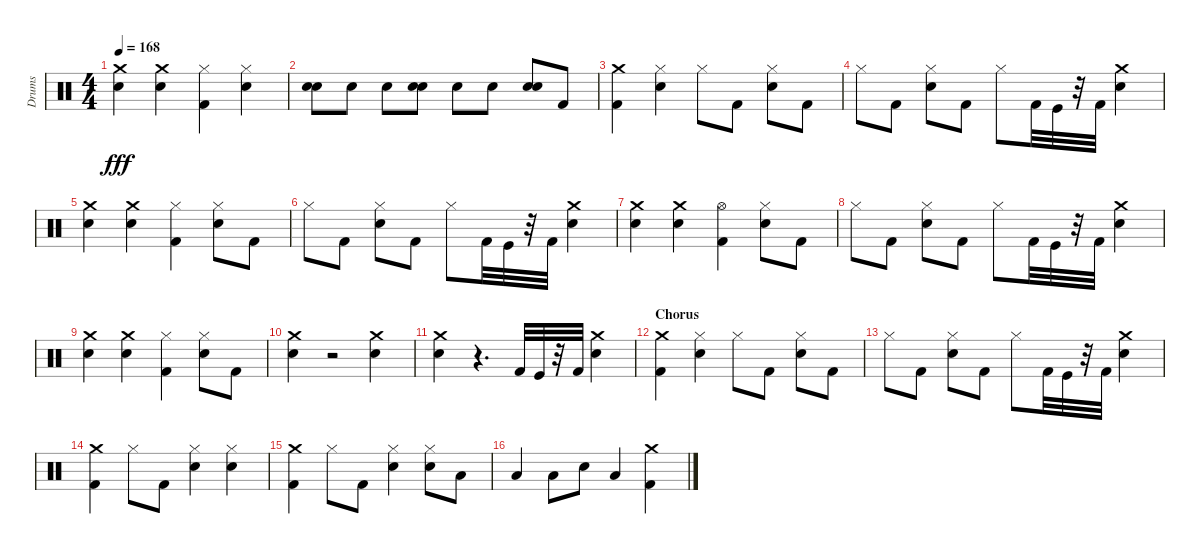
\track ("Drums" "Drums") {instrument percussion}
\staff {score}
\articulation defaults
\ts (4 4)
\tempo 168
\clef neutral
\ks c
("Snare (hit) 2" "Crash medium (hit)").4{dy fff} ("Snare (hit) 2" "Crash medium (hit)").4 ("Kick (hit) 2" "Hi-Hat (closed)").4 ("Hi-Hat (closed)" "Snare (hit) 2").4 |
("Snare (hit) 2" "Snare (hit) 2").8 "Snare (hit) 2".8 "Snare (hit) 2".8 ("Snare (hit) 2" "Snare (hit) 2").8 "Snare (hit) 2".8 "Snare (hit) 2".8 ("Snare (hit) 2" "Snare (hit) 2").8 "Kick (hit) 2".8 |
("Kick (hit) 2" "Crash medium (hit)").4 ("Hi-Hat (closed)" "Snare (hit) 2").4 "Hi-Hat (closed)".8 "Kick (hit) 2".8 ("Snare (hit) 2" "Hi-Hat (closed)").8 "Kick (hit) 2".8 |
"Hi-Hat (closed)".8 "Kick (hit) 2".8 ("Snare (hit) 2" "Hi-Hat (closed)").8 "Kick (hit) 2".8 "Hi-Hat (closed)".8 "Kick (hit) 2".32 "Kick (hit)".32 r.32 "Kick (hit) 2".32 ("Crash medium (hit)" "Snare (hit) 2").4 |
("Crash medium (hit)" "Snare (hit) 2").4 ("Crash medium (hit)" "Snare (hit) 2").4 ("Hi-Hat (closed)" "Kick (hit) 2").4 ("Snare (hit) 2" "Hi-Hat (closed)").8 "Kick (hit) 2".8 |
"Hi-Hat (closed)".8 "Kick (hit) 2".8 ("Snare (hit) 2" "Hi-Hat (closed)").8 "Kick (hit) 2".8 "Hi-Hat (closed)".8 "Kick (hit) 2".32 "Kick (hit)".32 r.32 "Kick (hit) 2".32 ("Crash medium (hit)" "Snare (hit) 2").4 |
("Crash medium (hit)" "Snare (hit) 2").4 ("Crash medium (hit)" "Snare (hit) 2").4 ("Hi-Hat (open)" "Kick (hit) 2").4 ("Snare (hit) 2" "Hi-Hat (closed)").8 "Kick (hit) 2".8 |
"Hi-Hat (closed)".8 "Kick (hit) 2".8 ("Snare (hit) 2" "Hi-Hat (closed)").8 "Kick (hit) 2".8 "Hi-Hat (closed)".8 "Kick (hit) 2".32 "Kick (hit)".32 r.32 "Kick (hit) 2".32 ("Crash medium (hit)" "Snare (hit) 2").4 |
("Crash medium (hit)" "Snare (hit) 2").4 ("Crash medium (hit)" "Snare (hit) 2").4 ("Hi-Hat (closed)" "Kick (hit) 2").4 ("Snare (hit) 2" "Hi-Hat (closed)").8 "Kick (hit) 2".8 |
("Snare (hit) 2" "Crash medium (hit)").4 r.2 ("Crash medium (hit)" "Snare (hit) 2").4 |
("Snare (hit) 2" "Crash medium (hit)").4 r.4{d} "Kick (hit) 2".32 "Kick (hit)".32 r.32 "Kick (hit) 2".32 ("Crash medium (hit)" "Snare (hit) 2").4 |
\section ("" "Chorus")
("Kick (hit) 2" "Crash medium (hit)").4 ("Hi-Hat (closed)" "Snare (hit) 2").4 "Hi-Hat (closed)".8 "Kick (hit) 2".8 ("Snare (hit) 2" "Hi-Hat (closed)").8 "Kick (hit) 2".8 |
"Hi-Hat (closed)".8 "Kick (hit) 2".8 ("Snare (hit) 2" "Hi-Hat (closed)").8 "Kick (hit) 2".8 "Hi-Hat (closed)".8 "Kick (hit) 2".32 "Kick (hit)".32 r.32 "Kick (hit) 2".32 ("Crash medium (hit)" "Snare (hit) 2").4 |
("Kick (hit) 2" "Crash medium (hit)").4 "Hi-Hat (closed)".8 "Kick (hit) 2".8 ("Snare (hit) 2" "Hi-Hat (closed)").4 ("Hi-Hat (closed)" "Snare (hit) 2").4 |
("Kick (hit) 2" "Crash medium (hit)").4 "Hi-Hat (closed)".8 "Kick (hit) 2".8 ("Snare (hit) 2" "Hi-Hat (closed)").4 ("Hi-Hat (closed)" "Snare (hit) 2").8 "Low Tom (hit)".8 |
"Low Tom (hit)".4 "Low Tom (hit)".8 "Snare (hit) 2".8 "Low Tom (hit)".4 ("Kick (hit) 2" "Crash medium (hit)").4
